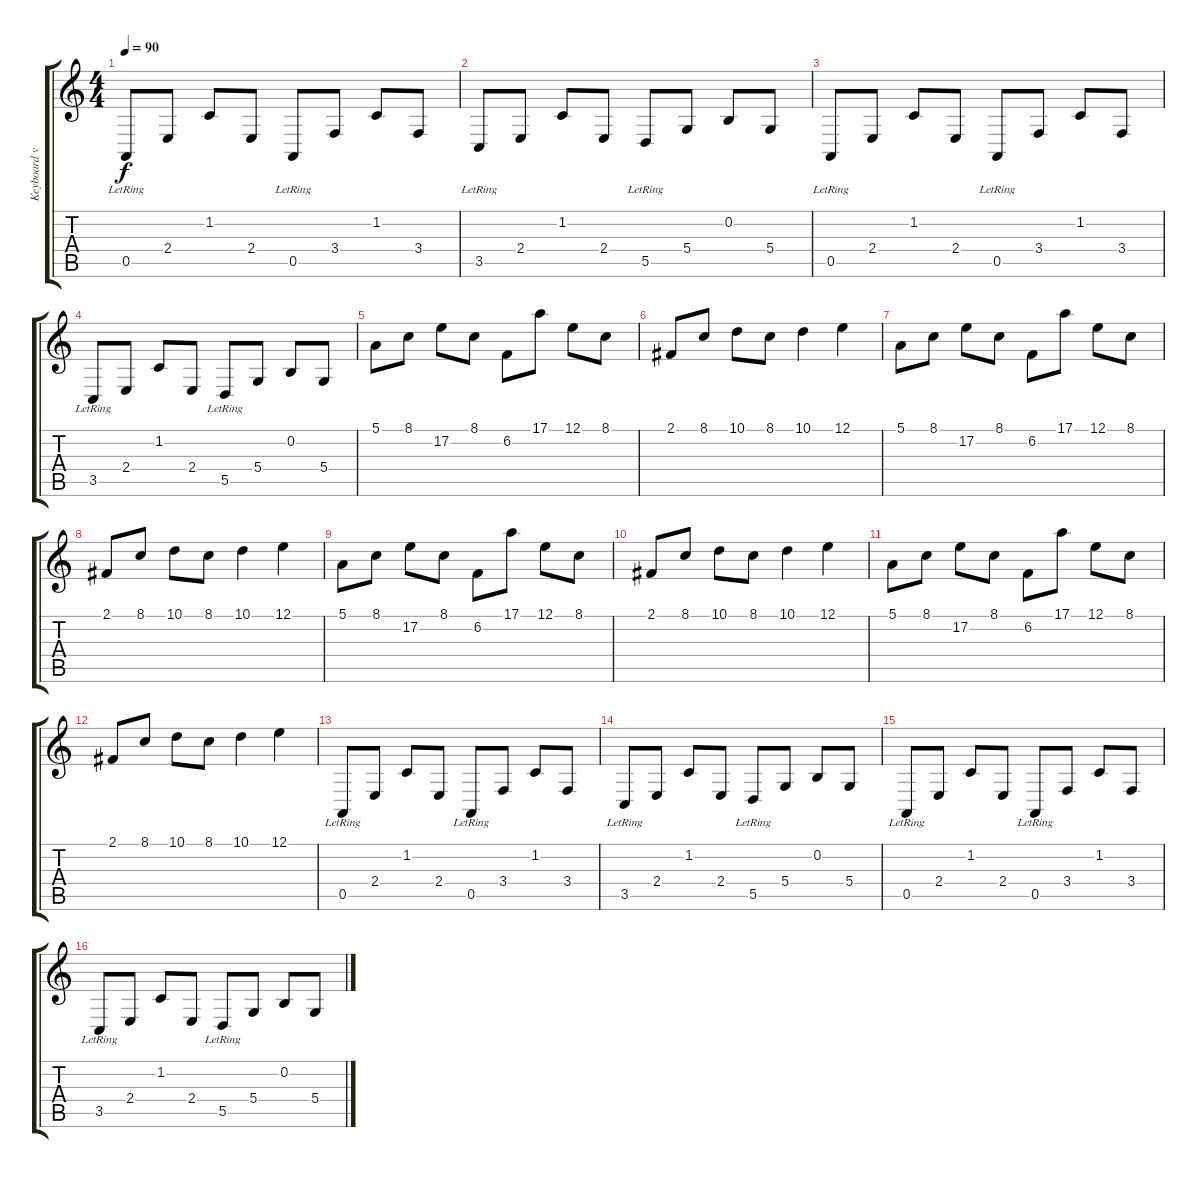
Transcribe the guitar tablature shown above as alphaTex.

\track ("Keyboard vin" "Keyboard v") {instrument honkytonkpiano bank 4}
\staff {score tabs}
\tuning (E4 B3 G3 D3 A2 E2) {hide}
\ts (4 4)
\tempo 90
\clef g2
\ks c
0.5{lr}.8{dy f} 2.4.8 1.2.8 2.4.8 0.5{lr}.8 3.4.8 1.2.8 3.4.8 |
3.5{lr}.8 2.4.8 1.2.8 2.4.8 5.5{lr}.8 5.4.8 0.2.8 5.4.8 |
0.5{lr}.8 2.4.8 1.2.8 2.4.8 0.5{lr}.8 3.4.8 1.2.8 3.4.8 |
3.5{lr}.8 2.4.8 1.2.8 2.4.8 5.5{lr}.8 5.4.8 0.2.8 5.4.8 |
5.1.8{volume 8 instrument pad1newage} 8.1.8 17.2.8 8.1.8 6.2.8 17.1.8 12.1.8 8.1.8 |
2.1.8 8.1.8 10.1.8 8.1.8 10.1.4 12.1.4 |
5.1.8 8.1.8 17.2.8 8.1.8 6.2.8 17.1.8 12.1.8 8.1.8 |
2.1.8 8.1.8 10.1.8 8.1.8 10.1.4 12.1.4 |
5.1.8 8.1.8 17.2.8 8.1.8 6.2.8 17.1.8 12.1.8 8.1.8 |
2.1.8 8.1.8 10.1.8 8.1.8 10.1.4 12.1.4 |
5.1.8 8.1.8 17.2.8 8.1.8 6.2.8 17.1.8 12.1.8 8.1.8 |
2.1.8 8.1.8 10.1.8 8.1.8 10.1.4 12.1.4 |
0.5{lr}.8{volume 14 instrument honkytonkpiano} 2.4.8 1.2.8 2.4.8 0.5{lr}.8 3.4.8 1.2.8 3.4.8 |
3.5{lr}.8 2.4.8 1.2.8 2.4.8 5.5{lr}.8 5.4.8 0.2.8 5.4.8 |
0.5{lr}.8 2.4.8 1.2.8 2.4.8 0.5{lr}.8 3.4.8 1.2.8 3.4.8 |
3.5{lr}.8 2.4.8 1.2.8 2.4.8 5.5{lr}.8 5.4.8 0.2.8 5.4.8
